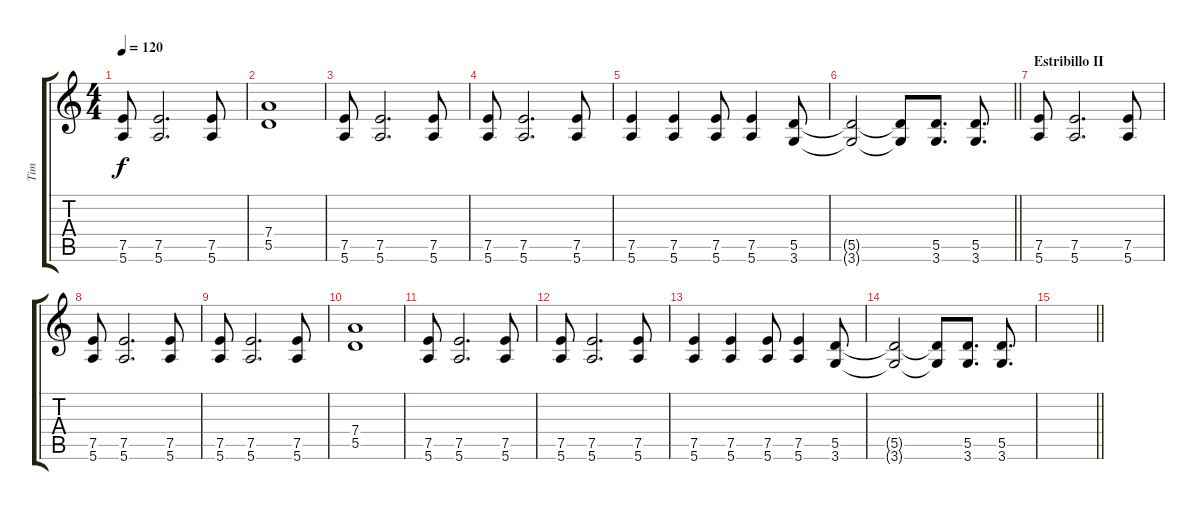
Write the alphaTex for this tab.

\track ("Tim" "Tim") {instrument distortionguitar}
\staff {score tabs}
\tuning (E4 B3 G3 D3 A2 E2) {hide}
\ts (4 4)
\tempo 120
\clef g2
\ks c
(7.5 5.6).8{dy f} (7.5 5.6).2{d} (7.5 5.6).8 |
(7.4 5.5).1 |
(7.5 5.6).8 (7.5 5.6).2{d} (7.5 5.6).8 |
(7.5 5.6).8 (7.5 5.6).2{d} (7.5 5.6).8 |
(7.5 5.6).4 (7.5 5.6).4 (7.5 5.6).8 (7.5 5.6).4 (5.5 3.6).8 |
\barLineRight lightlight
(5.5{t} 3.6{t}).2 (5.5{t} 3.6{t}).8 (5.5 3.6).8{d} (5.5 3.6).8{d} |
\section ("" "Estribillo II")
(7.5 5.6).8 (7.5 5.6).2{d} (7.5 5.6).8 |
(7.5 5.6).8 (7.5 5.6).2{d} (7.5 5.6).8 |
(7.5 5.6).8 (7.5 5.6).2{d} (7.5 5.6).8 |
(7.4 5.5).1 |
(7.5 5.6).8 (7.5 5.6).2{d} (7.5 5.6).8 |
(7.5 5.6).8 (7.5 5.6).2{d} (7.5 5.6).8 |
(7.5 5.6).4 (7.5 5.6).4 (7.5 5.6).8 (7.5 5.6).4 (5.5 3.6).8 |
(5.5{t} 3.6{t}).2 (5.5{t} 3.6{t}).8 (5.5 3.6).8{d} (5.5 3.6).8{d} |
\barLineRight lightlight
